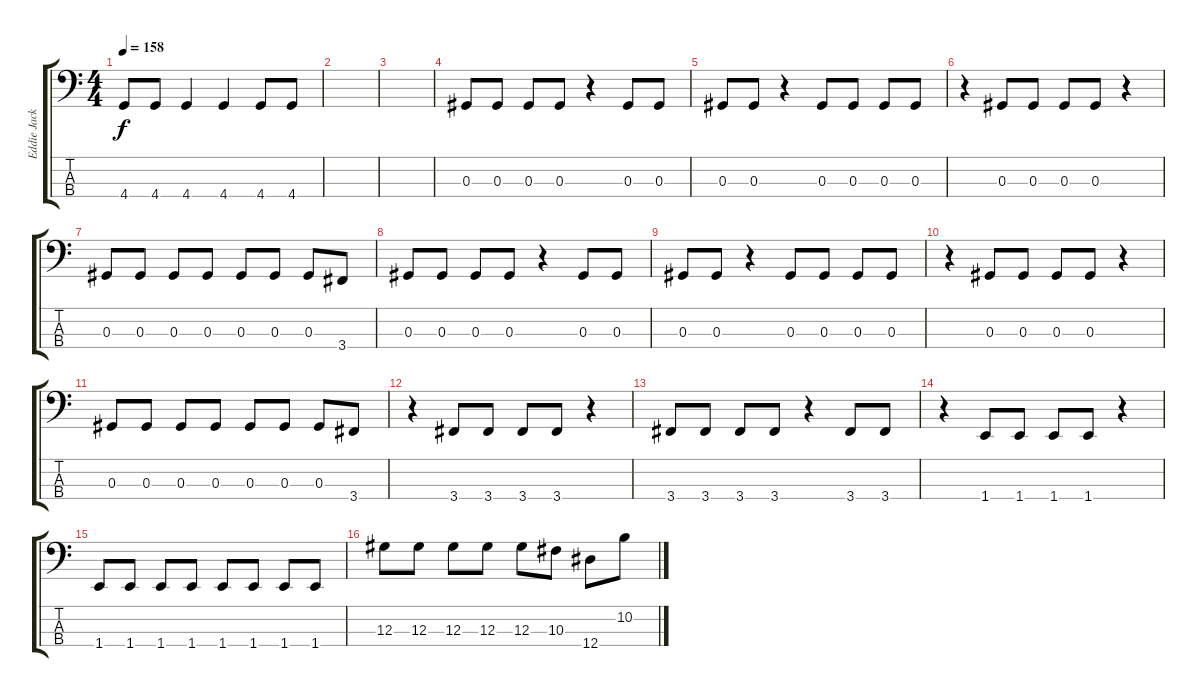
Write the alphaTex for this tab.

\track ("Eddie Jackson" "Eddie Jack") {instrument electricbassfinger}
\staff {score tabs}
\tuning (Gb2 Db2 Ab1 Eb1) {hide}
\ts (4 4)
\tempo 158
\clef f4
\ks c
4.4{t}.8{dy f} 4.4.8 4.4.4 4.4.4 4.4.8 4.4.8 |
|
|
0.3.8 0.3.8 0.3.8 0.3.8 r.4 0.3.8 0.3.8 |
0.3.8 0.3.8 r.4 0.3.8 0.3.8 0.3.8 0.3.8 |
r.4 0.3.8 0.3.8 0.3.8 0.3.8 r.4 |
0.3.8 0.3.8 0.3.8 0.3.8 0.3.8 0.3.8 0.3.8 3.4.8 |
0.3.8 0.3.8 0.3.8 0.3.8 r.4 0.3.8 0.3.8 |
0.3.8 0.3.8 r.4 0.3.8 0.3.8 0.3.8 0.3.8 |
r.4 0.3.8 0.3.8 0.3.8 0.3.8 r.4 |
0.3.8 0.3.8 0.3.8 0.3.8 0.3.8 0.3.8 0.3.8 3.4.8 |
r.4 3.4.8 3.4.8 3.4.8 3.4.8 r.4 |
3.4.8 3.4.8 3.4.8 3.4.8 r.4 3.4.8 3.4.8 |
r.4 1.4.8 1.4.8 1.4.8 1.4.8 r.4 |
1.4.8 1.4.8 1.4.8 1.4.8 1.4.8 1.4.8 1.4.8 1.4.8 |
12.3.8 12.3.8 12.3.8 12.3.8 12.3.8 10.3.8 12.4.8 10.2.8
